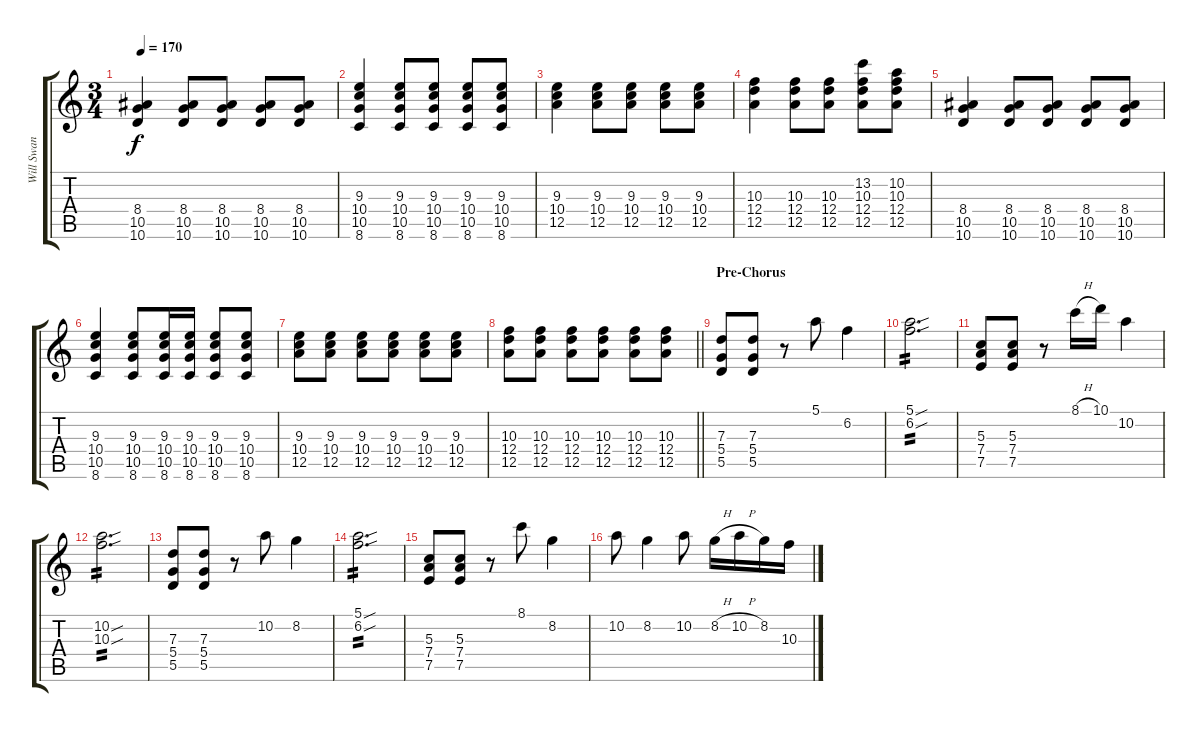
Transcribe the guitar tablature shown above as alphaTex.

\track ("Will Swan (Guitar R)" "Will Swan ") {instrument distortionguitar}
\staff {score tabs}
\tuning (E4 B3 G3 D3 A2 E2) {hide}
\ts (3 4)
\tempo 170
\clef g2
\ks c
(8.4 10.5 10.6).4{dy f} (8.4 10.5 10.6).8 (8.4 10.5 10.6).8 (8.4 10.5 10.6).8 (8.4 10.5 10.6).8 |
(9.3 10.4 10.5 8.6).4 (9.3 10.4 10.5 8.6).8 (9.3 10.4 10.5 8.6).8 (9.3 10.4 10.5 8.6).8 (9.3 10.4 10.5 8.6).8 |
(9.3 10.4 12.5).4 (9.3 10.4 12.5).8 (9.3 10.4 12.5).8 (9.3 10.4 12.5).8 (9.3 10.4 12.5).8 |
(10.3 12.4 12.5).4 (10.3 12.4 12.5).8 (10.3 12.4 12.5).8 (13.2 10.3 12.4 12.5).8 (10.2 10.3 12.4 12.5).8 |
(8.4 10.5 10.6).4 (8.4 10.5 10.6).8 (8.4 10.5 10.6).8 (8.4 10.5 10.6).8 (8.4 10.5 10.6).8 |
(9.3 10.4 10.5 8.6).4 (9.3 10.4 10.5 8.6).8 (9.3 10.4 10.5 8.6).16 (9.3 10.4 10.5 8.6).16 (9.3 10.4 10.5 8.6).8 (9.3 10.4 10.5 8.6).8 |
(9.3 10.4 12.5).8 (9.3 10.4 12.5).8 (9.3 10.4 12.5).8 (9.3 10.4 12.5).8 (9.3 10.4 12.5).8 (9.3 10.4 12.5).8 |
\barLineRight lightlight
(10.3 12.4 12.5).8 (10.3 12.4 12.5).8 (10.3 12.4 12.5).8 (10.3 12.4 12.5).8 (10.3 12.4 12.5).8 (10.3 12.4 12.5).8 |
\section ("" "Pre-Chorus")
(7.3 5.4 5.5).8{instrument distortionguitar} (7.3 5.4 5.5).8 r.8 5.1.8 6.2.4 |
(5.1{sou} 6.2{sou}).2{d tp 2} |
(5.3 7.4 7.5).8 (5.3 7.4 7.5).8 r.8 8.1{h}.16 10.1.16 10.2.4 |
(10.2{sou} 10.3{sou}).2{d tp 2} |
(7.3 5.4 5.5).8 (7.3 5.4 5.5).8 r.8 10.2.8 8.2.4 |
(5.1{sou} 6.2{sou}).2{d tp 2} |
(5.3 7.4 7.5).8 (5.3 7.4 7.5).8 r.8 8.1.8 8.2.4 |
10.2.8 8.2.4 10.2.8 8.2{h}.16 10.2{h}.16 8.2.16 10.3.16
